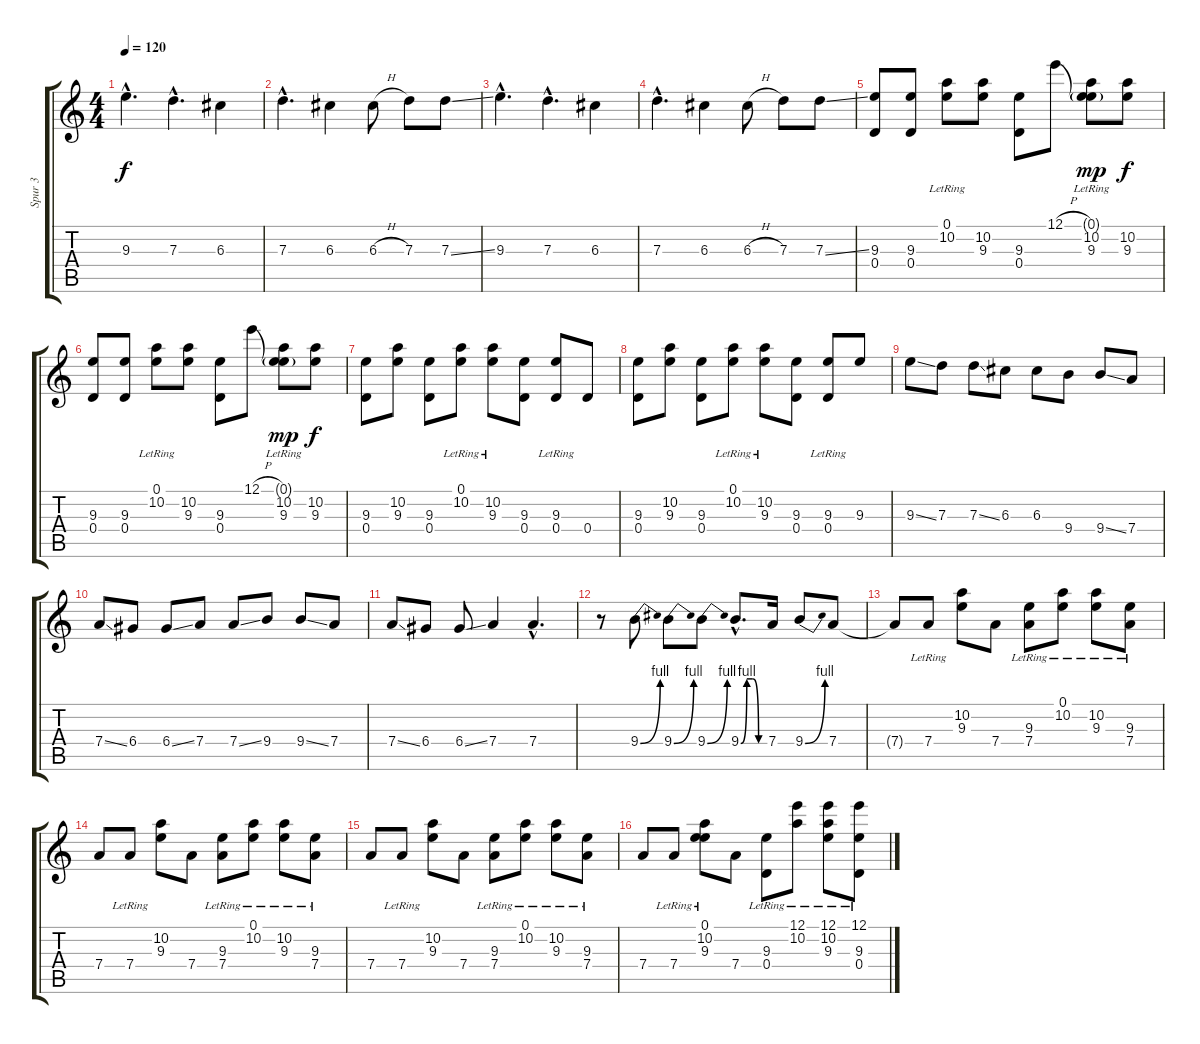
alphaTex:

\track ("Spur 3" "Spur 3") {instrument distortionguitar}
\staff {score tabs}
\tuning (E4 B3 G3 D3 A2 E2) {hide}
\ts (4 4)
\tempo 120
\clef g2
\ks c
9.3{hac}.4{d dy f} 7.3{hac}.4{d} 6.3.4 |
7.3{hac}.4{d} 6.3.4 6.3{h}.8 7.3.8 7.3{ss}.8 |
9.3{hac}.4{d} 7.3{hac}.4{d} 6.3.4 |
7.3{hac}.4{d} 6.3.4 6.3{h}.8 7.3.8 7.3{ss}.8 |
(9.3 0.4).8 (9.3 0.4).8 (0.1{lr} 10.2).8 (10.2 9.3).8 (9.3 0.4).8 12.1{h}.8 (0.1{g lr} 10.2 9.3).8{dy mp} (10.2 9.3).8{dy f} |
(9.3 0.4).8 (9.3 0.4).8 (0.1{lr} 10.2).8 (10.2 9.3).8 (9.3 0.4).8 12.1{h}.8 (0.1{g lr} 10.2 9.3).8{dy mp} (10.2 9.3).8{dy f} |
(9.3 0.4).8 (10.2 9.3).8 (9.3 0.4).8 (0.1{lr} 10.2).8 (10.2{lr} 9.3).8 (9.3 0.4).8 (9.3{lr} 0.4).8 0.4.8 |
(9.3 0.4).8 (10.2 9.3).8 (9.3 0.4).8 (0.1{lr} 10.2).8 (10.2{lr} 9.3).8 (9.3 0.4).8 (9.3{lr} 0.4).8 9.3.8 |
9.3{ss}.8 7.3.8 7.3{ss}.8 6.3.8 6.3.8 9.4.8 9.4{ss}.8 7.4.8 |
7.4{ss}.8 6.4.8 6.4{ss}.8 7.4.8 7.4{ss}.8 9.4.8 9.4{ss}.8 7.4.8 |
7.4{ss}.8 6.4.8 6.4{ss}.8 7.4.4 7.4{hac}.4{d} |
r.8 9.4{be (bend 0 0 60 4)}.8 9.4{be (bend 0 0 60 4)}.8 9.4{be (bend 0 0 60 4)}.8 9.4{be (custom 0 0 15 4 30 4 45 0 60 0) hac}.8{d} 7.4.16 9.4{be (bend 0 0 60 4)}.8 7.4.8 |
7.4{t}.8 7.4{lr}.8 (10.2 9.3).8 7.4.8 (9.3 7.4{lr}).8 (0.1{lr} 10.2).8 (10.2{lr} 9.3).8 (9.3{lr} 7.4).8 |
7.4.8 7.4{lr}.8 (10.2 9.3).8 7.4.8 (9.3 7.4{lr}).8 (0.1{lr} 10.2).8 (10.2{lr} 9.3).8 (9.3{lr} 7.4).8 |
7.4.8 7.4{lr}.8 (10.2 9.3).8 7.4.8 (9.3 7.4{lr}).8 (0.1{lr} 10.2).8 (10.2{lr} 9.3).8 (9.3{lr} 7.4).8 |
7.4.8 7.4{lr}.8 (0.1{lr} 10.2 9.3).8 7.4.8 (9.3 0.4{lr}).8 (12.1{lr} 10.2).8 (12.1 10.2{lr} 9.3).8 (12.1 9.3{lr} 0.4).8
